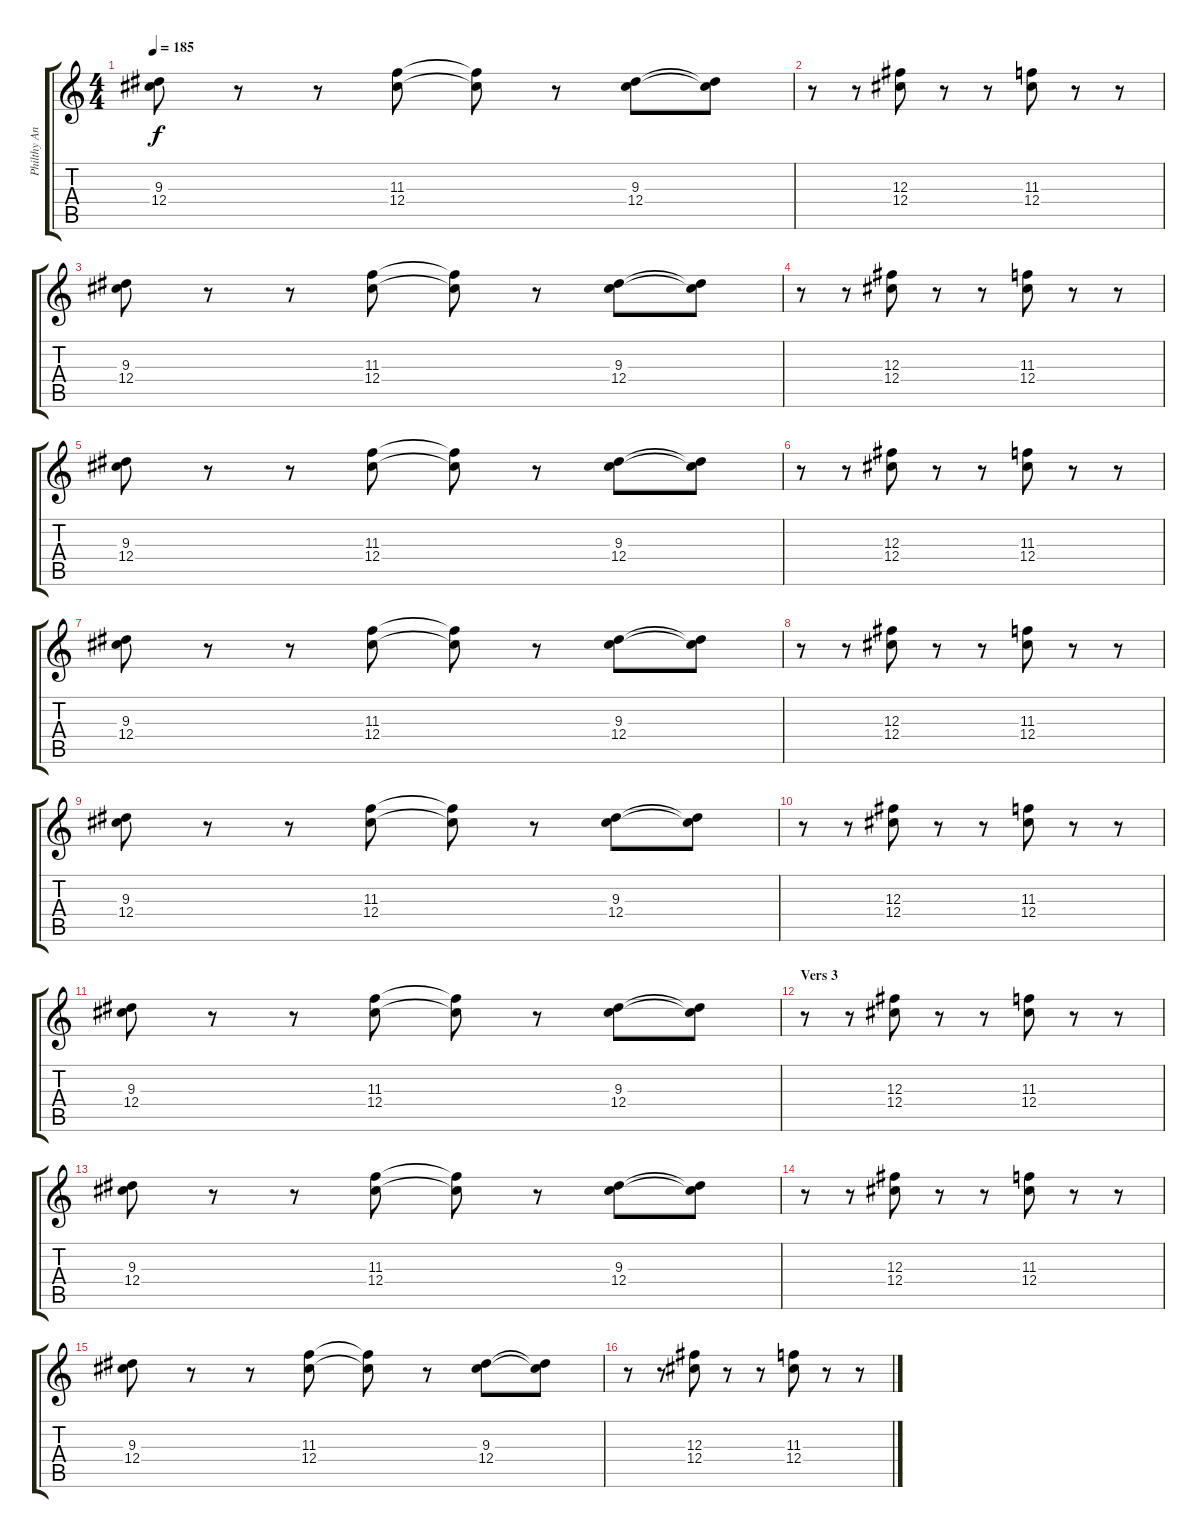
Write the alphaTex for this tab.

\track ("Philthy Animal Taylor" "Philthy An") {instrument distortionguitar}
\staff {score tabs}
\tuning (Eb4 Bb3 Gb3 Db3 Ab2 Eb2) {hide}
\ts (4 4)
\tempo 185
\clef g2
\ks c
(9.3 12.4).8{dy f} r.8 r.8 (11.3 12.4).8 (11.3{t} 12.4{t}).8 r.8 (9.3 12.4).8 (9.3{t} 12.4{t}).8 |
r.8 r.8 (12.3 12.4).8 r.8 r.8 (11.3 12.4).8 r.8 r.8 |
(9.3 12.4).8 r.8 r.8 (11.3 12.4).8 (11.3{t} 12.4{t}).8 r.8 (9.3 12.4).8 (9.3{t} 12.4{t}).8 |
r.8 r.8 (12.3 12.4).8 r.8 r.8 (11.3 12.4).8 r.8 r.8 |
(9.3 12.4).8 r.8 r.8 (11.3 12.4).8 (11.3{t} 12.4{t}).8 r.8 (9.3 12.4).8 (9.3{t} 12.4{t}).8 |
r.8 r.8 (12.3 12.4).8 r.8 r.8 (11.3 12.4).8 r.8 r.8 |
(9.3 12.4).8 r.8 r.8 (11.3 12.4).8 (11.3{t} 12.4{t}).8 r.8 (9.3 12.4).8 (9.3{t} 12.4{t}).8 |
r.8 r.8 (12.3 12.4).8 r.8 r.8 (11.3 12.4).8 r.8 r.8 |
(9.3 12.4).8 r.8 r.8 (11.3 12.4).8 (11.3{t} 12.4{t}).8 r.8 (9.3 12.4).8 (9.3{t} 12.4{t}).8 |
r.8 r.8 (12.3 12.4).8 r.8 r.8 (11.3 12.4).8 r.8 r.8 |
(9.3 12.4).8 r.8 r.8 (11.3 12.4).8 (11.3{t} 12.4{t}).8 r.8 (9.3 12.4).8 (9.3{t} 12.4{t}).8 |
\section ("" "Vers 3")
r.8 r.8 (12.3 12.4).8 r.8 r.8 (11.3 12.4).8 r.8 r.8 |
(9.3 12.4).8 r.8 r.8 (11.3 12.4).8 (11.3{t} 12.4{t}).8 r.8 (9.3 12.4).8 (9.3{t} 12.4{t}).8 |
r.8 r.8 (12.3 12.4).8 r.8 r.8 (11.3 12.4).8 r.8 r.8 |
(9.3 12.4).8 r.8 r.8 (11.3 12.4).8 (11.3{t} 12.4{t}).8 r.8 (9.3 12.4).8 (9.3{t} 12.4{t}).8 |
r.8 r.8 (12.3 12.4).8 r.8 r.8 (11.3 12.4).8 r.8 r.8
